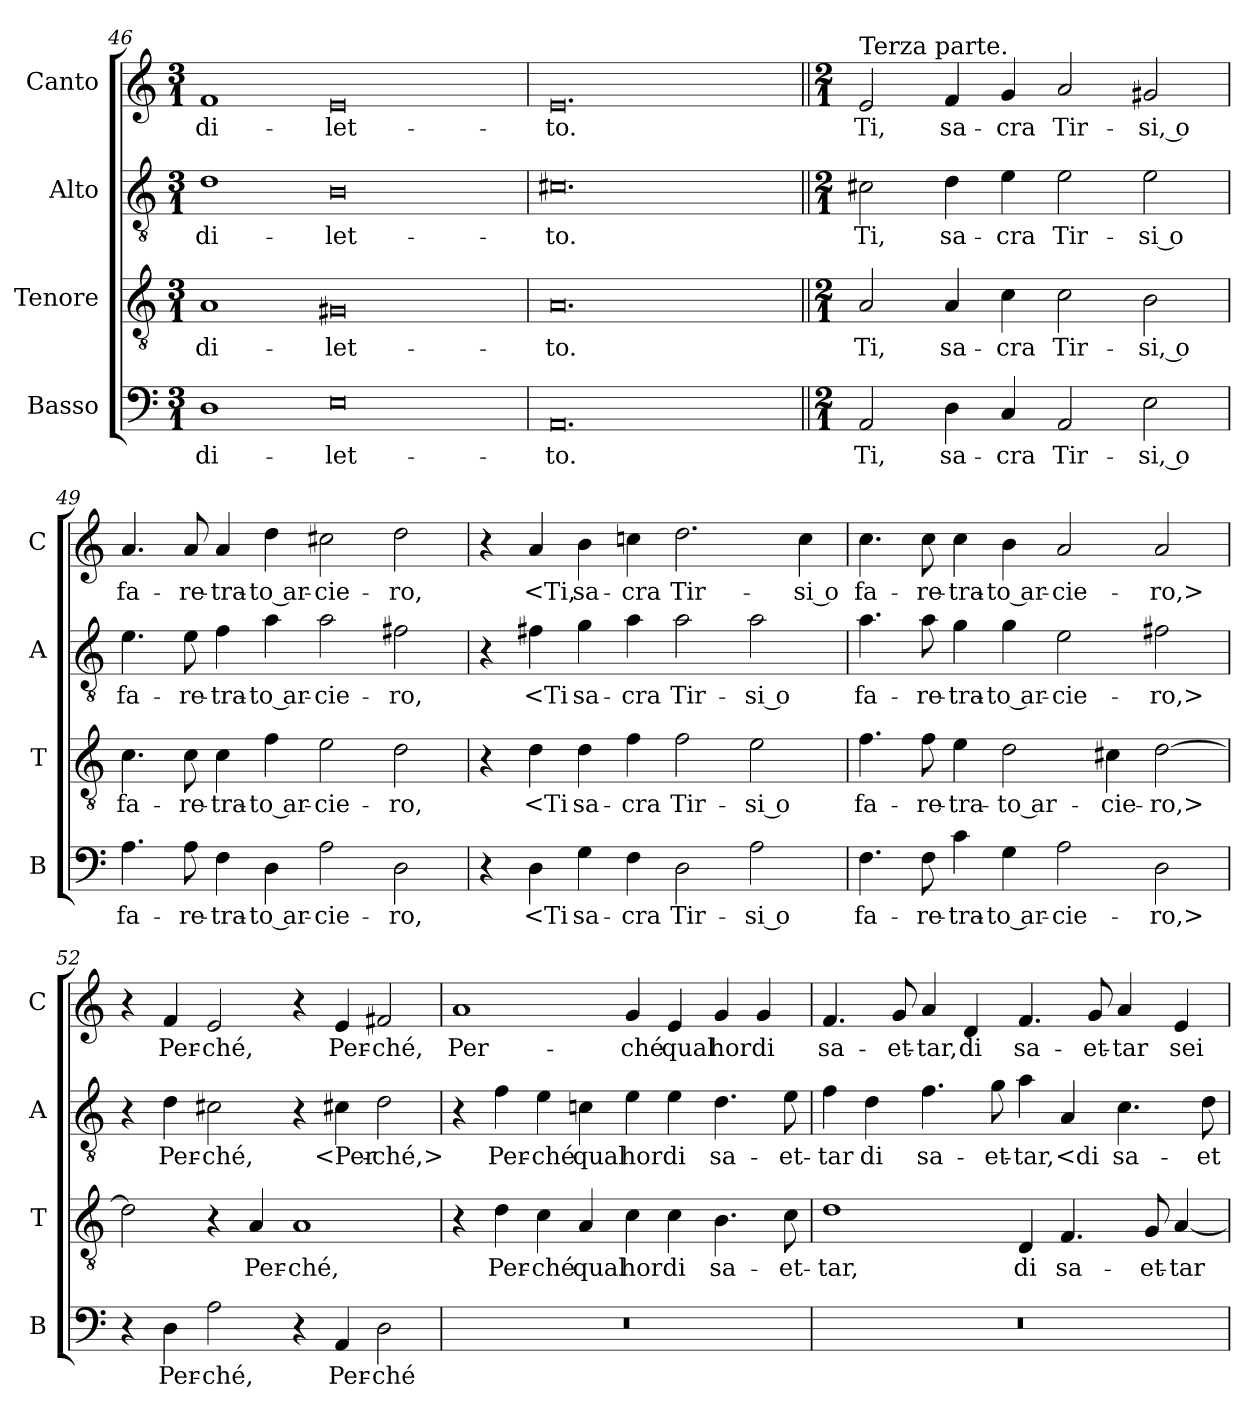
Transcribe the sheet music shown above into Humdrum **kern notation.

**kern	**text	**kern	**text	**kern	**text	**kern	**text
*part4	*part4	*part3	*part3	*part2	*part2	*part1	*part1
*staff4	*staff4	*staff3	*staff3	*staff2	*staff2	*staff1	*staff1
*I"Basso	*	*I"Tenore	*	*I"Alto	*	*I"Canto	*
*I'B	*	*I'T	*	*I'A	*	*I'C	*
*clefF4	*	*clefGv2	*	*clefGv2	*	*clefG2	*
*k[]	*	*k[]	*	*k[]	*	*k[]	*
*M3/1	*	*M3/1	*	*M3/1	*	*M3/1	*
=46	=46	=46	=46	=46	=46	=46	=46
1D	di-	1A	di-	1d	di-	1f	di-
0E	-let-	0G#X	-let-	0B	-let-	0e	-let-
=47	=47	=47	=47	=47	=47	=47	=47
0.AA	-to.	0.A	-to.	0.c#X	-to.	0.e	-to.
=48||	=48||	=48||	=48||	=48||	=48||	=48||	=48||
*M2/1	*	*M2/1	*	*M2/1	*	*M2/1	*
!	!	!	!	!	!	!LO:TX:a:t=Terza parte.	!
2AA	Ti,	2A	Ti,	2c#X	Ti,	2e	Ti,
4D	sa-	4A	sa-	4d	sa-	4f	sa-
4C	-cra	4c	-cra	4e	-cra	4g	-cra
2AA	Tir-	2c	Tir-	2e	Tir-	2a	Tir-
2E	-si, o	2B	-si, o	2e	-si o	2g#X	-si, o
=49	=49	=49	=49	=49	=49	=49	=49
4.A	fa-	4.c	fa-	4.e	fa-	4.a	fa-
8A	-re-	8c	-re-	8e	-re-	8a	-re-
4F	-tra-	4c	-tra-	4f	-tra-	4a	-tra-
4D	-to ar-	4f	-to ar-	4a	-to ar-	4dd	-to ar-
2A	-cie-	2e	-cie-	2a	-cie-	2cc#X	-cie-
2D	-ro,	2d	-ro,	2f#X	-ro,	2dd	-ro,
=50	=50	=50	=50	=50	=50	=50	=50
4r	.	4r	.	4r	.	4r	.
4D	<Ti	4d	<Ti	4f#X	<Ti	4a	<Ti,
4G	sa-	4d	sa-	4g	sa-	4b	sa-
4F	-cra	4f	-cra	4a	-cra	4ccn	-cra
2D	Tir-	2f	Tir-	2a	Tir-	2.dd	Tir-
2A	-si o	2e	-si o	2a	-si o	.	.
.	.	.	.	.	.	4cc	-si o
=51	=51	=51	=51	=51	=51	=51	=51
4.F	fa-	4.f	fa-	4.a	fa-	4.cc	fa-
8F	-re-	8f	-re-	8a	-re-	8cc	-re-
4c	-tra-	4e	-tra-	4g	-tra-	4cc	-tra-
4G	-to ar-	2d	-to ar-	4g	-to ar-	4b	-to ar-
2A	-cie-	.	.	2e	-cie-	2a	-cie-
.	.	4c#X	-cie-	.	.	.	.
2D	-ro,>	[2d	-ro,>	2f#X	-ro,>	2a	-ro,>
=52	=52	=52	=52	=52	=52	=52	=52
4r	.	2d]	.	4r	.	4r	.
4D	Per-	.	.	4d	Per-	4f	Per-
2A	-ché,	4r	.	2c#X	-ché,	2e	-ché,
.	.	4A	Per-	.	.	.	.
4r	.	1A	-ché,	4r	.	4r	.
4AA	Per-	.	.	4c#X	<Per-	4e	Per-
2D	-ché	.	.	2d	-ché,>	2f#X	-ché,
=53	=53	=53	=53	=53	=53	=53	=53
0r	.	4r	.	4r	.	1a	Per-
.	.	4d	Per-	4f	Per-	.	.
.	.	4c	-ché	4e	-ché	.	.
.	.	4A	qual	4cn	qual	.	.
.	.	4c	hor	4e	hor	4g	-ché
.	.	4c	di	4e	di	4e	qual
.	.	4.B	sa-	4.d	sa-	4g	hor
.	.	.	.	.	.	4g	di
.	.	8c	-et-	8e	-et-	.	.
=54	=54	=54	=54	=54	=54	=54	=54
0r	.	1d	-tar,	4f	-tar	4.f	sa-
.	.	.	.	4d	di	.	.
.	.	.	.	.	.	8g	-et-
.	.	.	.	4.f	sa-	4a	-tar,
.	.	.	.	.	.	4d	di
.	.	.	.	8g	-et-	.	.
.	.	4D	di	4a	-tar,	4.f	sa-
.	.	4.F	sa-	4A	<di	.	.
.	.	.	.	.	.	8g	-et-
.	.	.	.	4.c	sa-	4a	-tar
.	.	8G	-et-	.	.	.	.
.	.	[4A	-tar	.	.	4e	sei
.	.	.	.	8d	-et-	.	.
=	=	=	=	=	=	=	=
*-	*-	*-	*-	*-	*-	*-	*-
